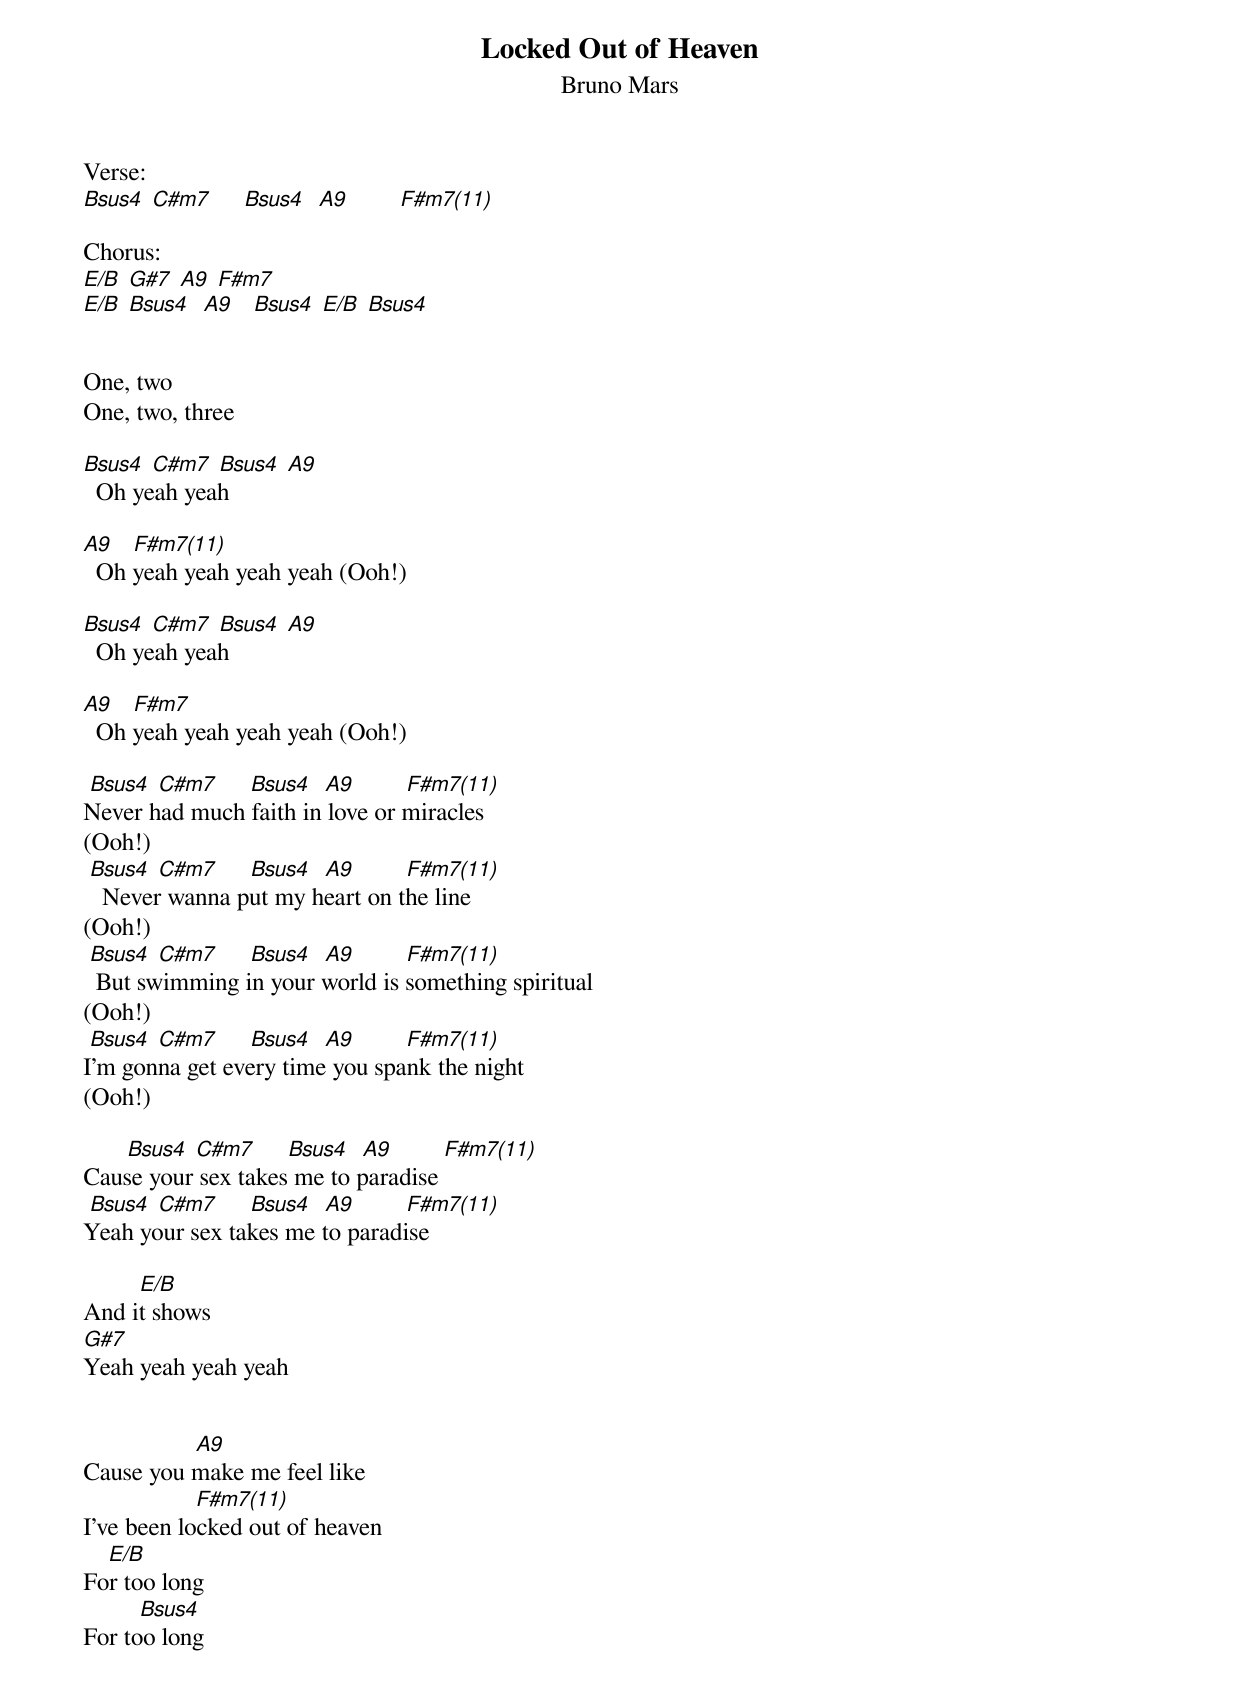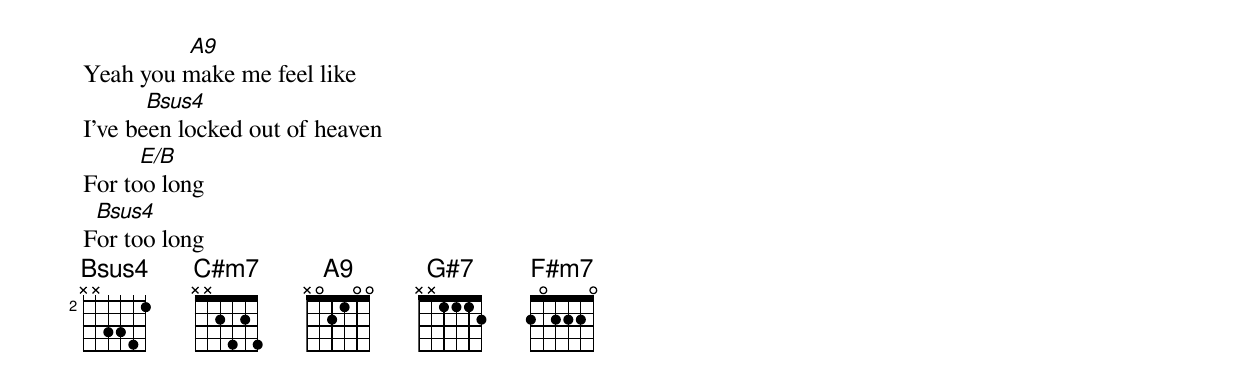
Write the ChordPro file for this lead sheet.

{t: Locked Out of Heaven}
{st: Bruno Mars}

Verse:
[Bsus4] [C#m7]     [Bsus4]  [A9]        [F#m7(11)]

Chorus:
[E/B] [G#7] [A9] [F#m7]
[E/B] [Bsus4]  [A9]   [Bsus4] [E/B] [Bsus4]


One, two
One, two, three

[Bsus4] [C#m7] [Bsus4] [A9]
  Oh yeah yeah

[A9]   [F#m7(11)]
  Oh yeah yeah yeah yeah (Ooh!)

[Bsus4] [C#m7] [Bsus4] [A9]
  Oh yeah yeah

[A9]   [F#m7]
  Oh yeah yeah yeah yeah (Ooh!)

 [Bsus4] [C#m7]     [Bsus4]  [A9]        [F#m7(11)]
Never had much faith in love or miracles
(Ooh!)
 [Bsus4] [C#m7]     [Bsus4]  [A9]        [F#m7(11)]
   Never wanna put my heart on the line
(Ooh!)
 [Bsus4] [C#m7]     [Bsus4]  [A9]        [F#m7(11)]
  But swimming in your world is something spiritual
(Ooh!)
 [Bsus4] [C#m7]     [Bsus4]  [A9]        [F#m7(11)]
I'm gonna get every time you spank the night
(Ooh!)

       [Bsus4] [C#m7]     [Bsus4]  [A9]        [F#m7(11)]
Cause your sex takes me to paradise
 [Bsus4] [C#m7]     [Bsus4]  [A9]        [F#m7(11)]
Yeah your sex takes me to paradise

         [E/B]
And it shows
[G#7]
Yeah yeah yeah yeah


                  [A9]
Cause you make me feel like
	                 [F#m7(11)]
I've been locked out of heaven
    [E/B]
For too long
         [Bsus4]
For too long
                 [A9]
Yeah you make me feel like
		        [Bsus4]
I've been locked out of heaven
         [E/B]
For too long
	 [Bsus4]
For too long
